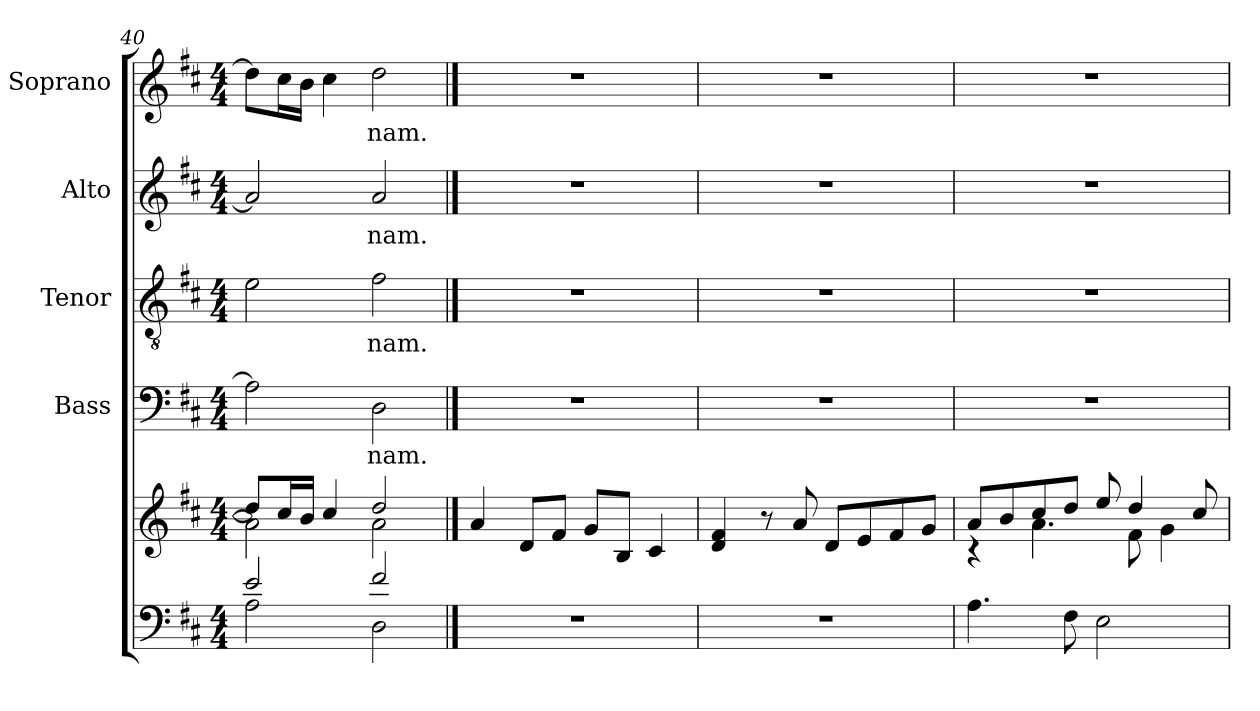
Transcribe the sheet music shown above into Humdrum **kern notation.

**kern	**kern	**kern	**text	**kern	**text	**kern	**text	**kern	**text
*part5	*part5	*part4	*part4	*part3	*part3	*part2	*part2	*part1	*part1
*staff6	*staff5	*staff4	*staff4	*staff3	*staff3	*staff2	*staff2	*staff1	*staff1
*	*	*I"Bass	*	*I"Tenor	*	*I"Alto	*	*I"Soprano	*
*clefF4	*clefG2	*clefF4	*	*clefGv2	*	*clefG2	*	*clefG2	*
*k[f#c#]	*k[f#c#]	*k[f#c#]	*	*k[f#c#]	*	*k[f#c#]	*	*k[f#c#]	*
*D:	*D:	*D:	*	*D:	*	*D:	*	*D:	*
*M4/4	*M4/4	*M4/4	*	*M4/4	*	*M4/4	*	*M4/4	*
=40	=40	=40	=40	=40	=40	=40	=40	=40	=40
*^	*^	*	*	*	*	*	*	*	*
2e/	2A\	8dd/L]	2a\]	2A\]	.	2e\	.	2a/]	.	8dd\L]	.
.	.	16cc#/L	.	.	.	.	.	.	.	16cc#\L	.
.	.	16b/JJ	.	.	.	.	.	.	.	16b\JJ	.
.	.	4cc#/	.	.	.	.	.	.	.	4cc#\	.
2f#/	2D\	2dd/	2a\	2D\	-nam.	2f#\	-nam.	2a/	-nam.	2dd\	-nam.
*v	*v	*	*	*	*	*	*	*	*	*	*
*	*v	*v	*	*	*	*	*	*	*	*
!!LO:PB:g=z
==41	==41	==41	==41	==41	==41	==41	==41	==41	==41
1r	4a/	1r	.	1r	.	1r	.	1r	.
.	8d/L	.	.	.	.	.	.	.	.
.	8f#/J	.	.	.	.	.	.	.	.
.	8g/L	.	.	.	.	.	.	.	.
.	8B/J	.	.	.	.	.	.	.	.
.	4c#/	.	.	.	.	.	.	.	.
=41X2	=41X2	=41X2	=41X2	=41X2	=41X2	=41X2	=41X2	=41X2	=41X2
1r	4d/ 4f#/	1r	.	1r	.	1r	.	1r	.
.	8r	.	.	.	.	.	.	.	.
.	8a/	.	.	.	.	.	.	.	.
.	8d/L	.	.	.	.	.	.	.	.
.	8e/	.	.	.	.	.	.	.	.
.	8f#/	.	.	.	.	.	.	.	.
.	8g/J	.	.	.	.	.	.	.	.
=41X3	=41X3	=41X3	=41X3	=41X3	=41X3	=41X3	=41X3	=41X3	=41X3
*	*^	*	*	*	*	*	*	*	*
4.A\	8a/L	4rc	1r	.	1r	.	1r	.	1r	.
.	8b/	.	.	.	.	.	.	.	.	.
.	8cc#/	4.a\	.	.	.	.	.	.	.	.
8F#\	8dd/J	.	.	.	.	.	.	.	.	.
2E\	8ee/	.	.	.	.	.	.	.	.	.
.	4dd/	8f#\	.	.	.	.	.	.	.	.
.	.	4g\	.	.	.	.	.	.	.	.
.	8cc#/	.	.	.	.	.	.	.	.	.
*	*v	*v	*	*	*	*	*	*	*	*
=	=	=	=	=	=	=	=	=	=
*-	*-	*-	*-	*-	*-	*-	*-	*-	*-
